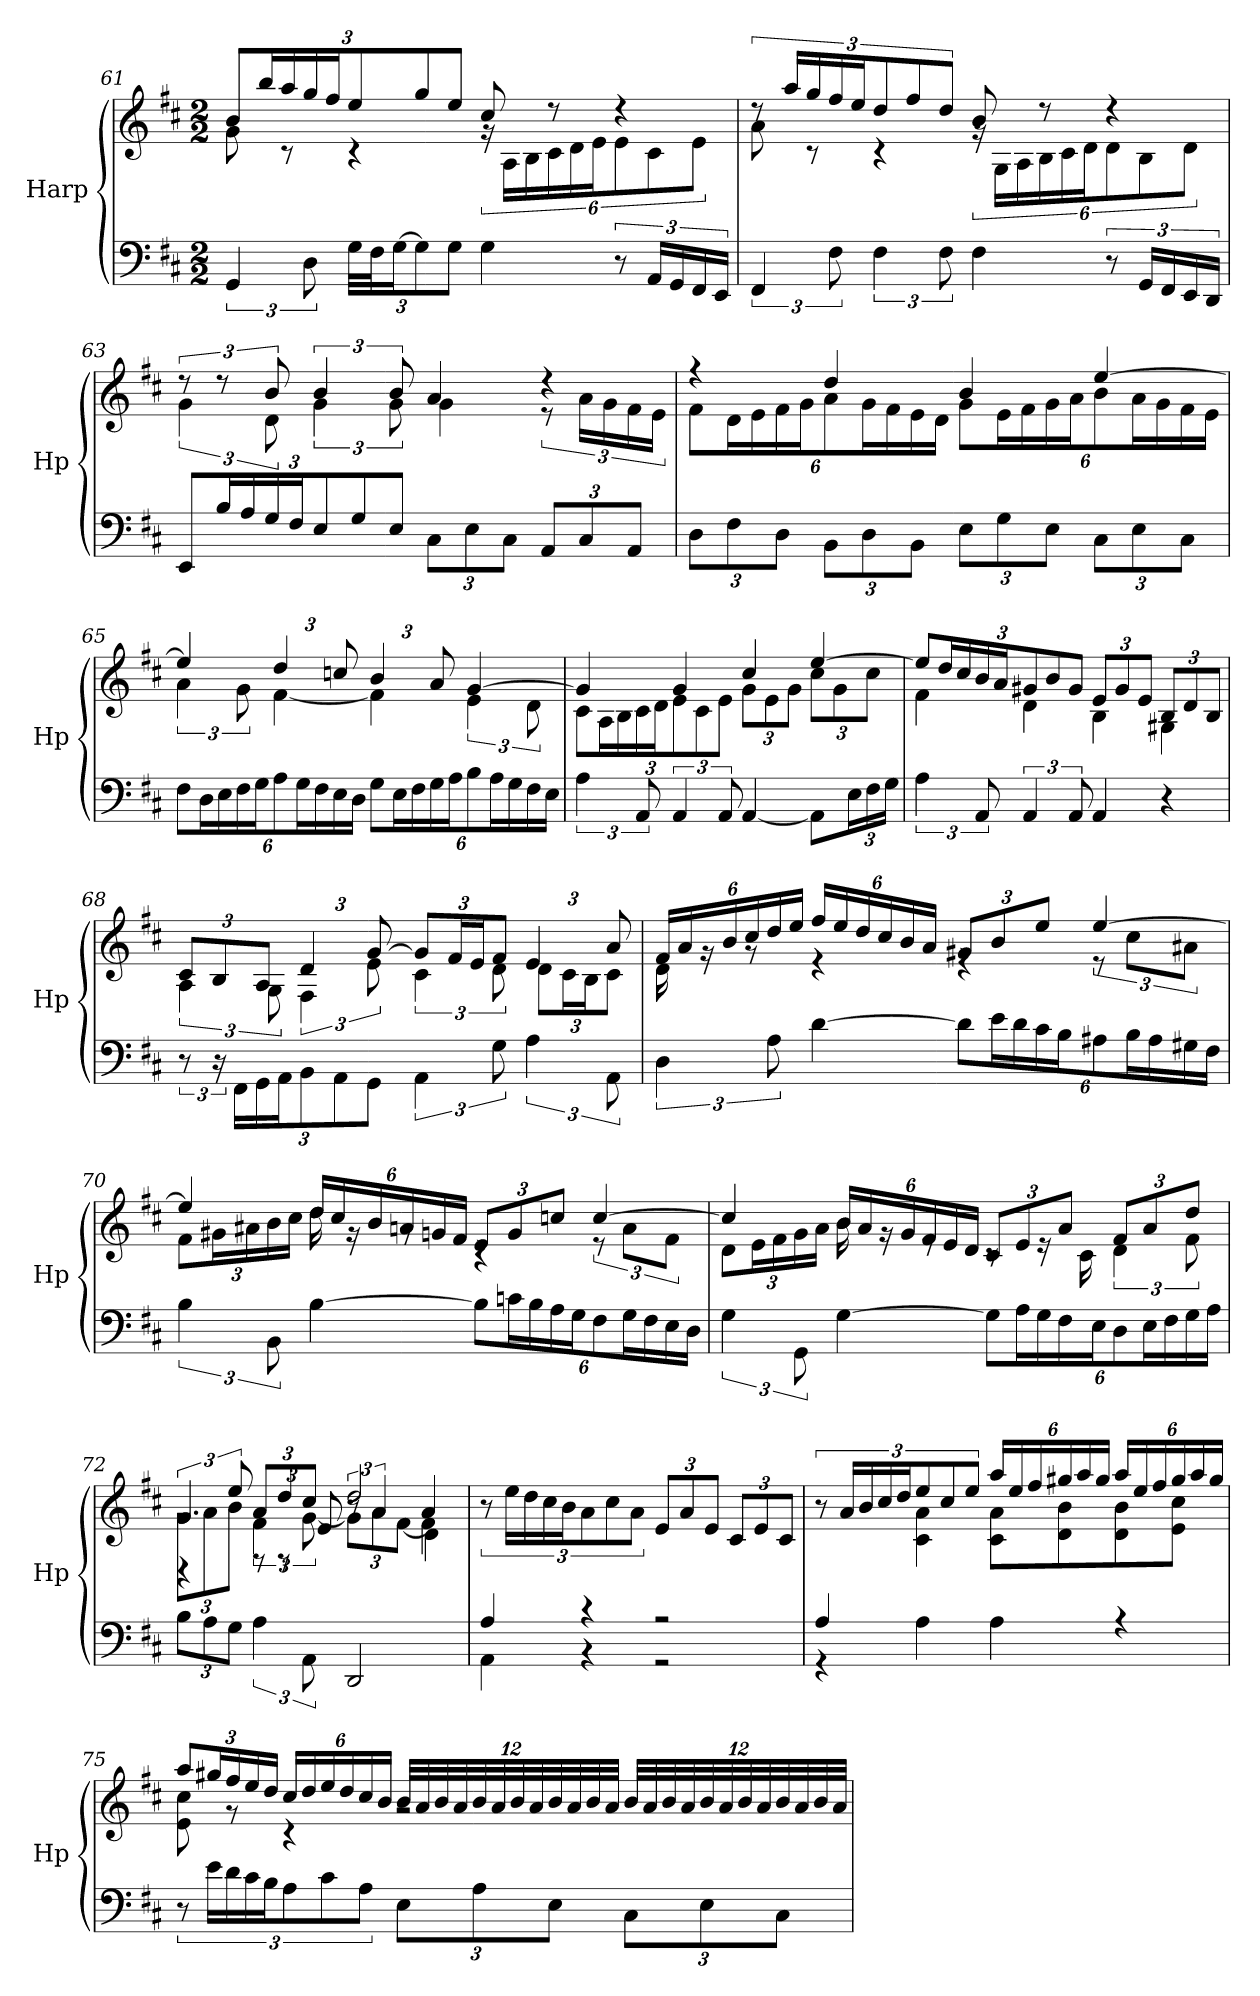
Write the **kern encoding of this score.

**kern	**kern
*part1	*part1
*staff2	*staff1
*I"Harp	*
*I'Hp	*
!!LO:LB:g=z
*clefF4	*clefG2
*k[f#c#]	*k[f#c#]
*M2/2	*M2/2
*	*Xbrackettup
=61	=61
*	*^
6GG/	12b/L	8g\
.	24bb/L	.
.	24aa/	8r
12D\	24gg/	.
.	24ff#/J	.
48G\LLL	12ee/	4r
48F#\J	.	.
[24G\J	.	.
12G\]	12gg/	.
12G\J	12ee/J	.
*	*	*brackettup
4G\	8cc#/	24rg
.	.	24A\LL
.	.	24B\
.	8rdd	24c#\
.	.	24d\
.	.	24e\J
*	*	*Xbrackettup
12r	4rdd	12e\
24AA/LL	.	12c#\
24GG/	.	.
24FF#/	.	12e\J
24EE/JJ	.	.
=62	=62	=62
*	*brackettup	*
6FF#/	12rdd	8a\
.	24aa/LL	.
.	24gg/	8r
12F#\	24ff#/	.
.	24ee/J	.
*	*Xbrackettup	*
6F#\	12dd/	4r
.	12ff#/	.
12F#\	12dd/J	.
*	*	*brackettup
4F#\	8b/	24rg
.	.	24G\LL
.	.	24A\
.	8rdd	24B\
.	.	24c#\
.	.	24d\J
*	*	*Xbrackettup
12r	4rdd	12d\
24GG/LL	.	12B\
24FF#/	.	.
24EE/	.	12d\J
24DD/JJ	.	.
!!LO:LB:g=z	!!
=63	=63	=63
*Xbrackettup	*brackettup	*
12EE/L	12r	6g\
24B/L	12r	.
24A/	.	.
24G/	12b/	12d\
24F#/J	.	.
12E/	6b/	6g\
12G/	.	.
12E/J	12b/	12g\
12C#\L	4a/	4g\
12E\	.	.
12C#\J	.	.
12AA/L	4rdd	12r
12C#/	.	24a\LL
.	.	24g\
12AA/J	.	24f#\
.	.	24e\JJ
=64	=64	=64
*	*	*Xbrackettup
12D\L	4r	12f#\L
12F#\	.	24d\L
.	.	24e\
12D\J	.	24f#\
.	.	24g\J
12BB\L	4dd/	12a\
12D\	.	24g\L
.	.	24f#\
12BB\J	.	24e\
.	.	24d\JJ
12E\L	4b/	12g\L
12G\	.	24e\L
.	.	24f#\
12E\J	.	24g\
.	.	24a\J
12C#\L	[4ee/	12b\
12E\	.	24a\L
.	.	24g\
12C#\J	.	24f#\
.	.	24e\JJ
!!LO:PB:g=z	!!
=65	=65	=65
*	*	*brackettup
12F#\L	4ee/]	6a\
24D\L	.	.
24E\	.	.
24F#\	.	12g\
24G\J	.	.
12A\	6dd/	[4f#\
24G\L	.	.
24F#\	.	.
24E\	12ccn/	.
24D\JJ	.	.
12G\L	6b/	4f#\]
24E\L	.	.
24F#\	.	.
24G\	12a/	.
24A\J	.	.
12B\	[4g/	6e\
24A\L	.	.
24G\	.	.
24F#\	.	12d\
24E\JJ	.	.
=66	=66	=66
*brackettup	*	*Xbrackettup
6A\	4g/]	12c#\L
.	.	24A\L
.	.	24B\
12AA/	.	24c#\
.	.	24d\J
6AA/	4g/	12e\
.	.	12c#\
12AA/	.	12e\J
[4AA/	4cc#/	12g\L
.	.	12e\
.	.	12g\J
8AA\L]	[4ee/	12cc#\L
.	.	12g\
*Xbrackettup	*	*
24E\L	.	.
24F#\	.	12cc#\J
24G\JJ	.	.
!!LO:LB:g=z	!!
=67	=67	=67
*brackettup	*	*
6A\	12ee/L]	4f#\
.	24dd/L	.
.	24cc#/	.
12AA/	24b/	.
.	24a/J	.
6AA/	12g#X/	4d\
.	12b/	.
12AA/	12g#/J	.
4AA/	12e/L	4B\
.	12g#/	.
.	12e/J	.
4r	12B/L	4G#X\
.	12d/	.
.	12B/J	.
=68	=68	=68
*	*	*brackettup
12r	12c#/L	6A\
24r	12B/	.
24FF#\LL	.	.
24GG\	12A/J	12G\
24AA\J	.	.
*Xbrackettup	*	*
12BB\	6d/	6F#\
12AA\	.	.
12GG\J	[12g/	12e\
*brackettup	*Xbrackettup	*brackettup
6AA\	12g/L]	6c#\
.	24f#/L	.
.	24e/J	.
12G\	12f#/J	12d\
*	*	*Xbrackettup
6A\	6e/	12d\L
.	.	24c#\L
.	.	24B\J
12AA\	12a/	12c#\J
!!LO:LB:g=z	!!
=69	=69	=69
6D\	24f#/LL	16d\
.	24a/	.
.	.	16rg
.	24b/	.
.	24cc#/	8rg
12A\	24dd/	.
.	24ee/JJ	.
[4d\	24ff#/LL	4re
.	24ee/	.
.	24dd/	.
.	24cc#/	.
.	24b/	.
.	24a/JJ	.
*Xbrackettup	*	*
12d\L]	12g#X/L	4re
24e\L	12b/	.
24d\	.	.
24c#\	12ee/J	.
24B\J	.	.
*	*	*brackettup
12A#X\	[4ee/	12r
24B\L	.	12cc#\L
24A#\	.	.
24G#X\	.	12a#X\J
24F#\JJ	.	.
!!LO:LB:g=z	!!
=70	=70	=70
*brackettup	*	*Xbrackettup
6B\	4ee/]	12f#\L
.	.	24g#X\L
.	.	24a#X\
12BB\	.	24b\
.	.	24cc#\JJ
[4B\	24dd/LL	16dd\
.	24cc#/	.
.	.	16rg
.	24b/	.
.	24an/	8rg
.	24gn/	.
.	24f#/JJ	.
*Xbrackettup	*	*
12B\L]	12e/L	4rc
24cn\L	12g/	.
24B\	.	.
24A\	12ccn/J	.
24G\J	.	.
*	*	*brackettup
12F#\	[4cc/	12r
24G\L	.	12a\L
24F#\	.	.
24E\	.	12f#\J
24D\JJ	.	.
!!LO:LB:g=z	!!
=71	=71	=71
*brackettup	*	*Xbrackettup
6G\	4cc/]	12d\L
.	.	24e\L
.	.	24f#\
12GG\	.	24g\
.	.	24a\JJ
[4G\	24b/LL	16b\
.	24a/	.
.	.	16rg
.	24g/	.
.	24f#/	8re
.	24e/	.
.	24d/JJ	.
*Xbrackettup	*	*
12G\L]	12c#/L	8rc
24A\L	12e/	.
24G\	.	16re
24F#\	12a/J	.
.	.	16c#\
24E\J	.	.
*	*	*brackettup
12D\	12f#/L	6d\
24E\L	12a/	.
24F#\	.	.
24G\	12dd/J	12f#\
24A\JJ	.	.
=72	=72	=72
*	*	*Xbrackettup
*	*^	*^
12B\L	6g/	12g\L	4rD	2.rg
12A\	.	12a\	.	.
12G\J	12ee/	12b\J	.	.
*brackettup	*	*brackettup	*	*
6A\	12a/L	6f#\	12rF	.
.	12dd/	.	12rF	.
12AA\	12cc#/J	[12g\	12e/	.
*	*	*Xbrackettup	*brackettup	*
2DD/	2dd/	12g\L]	12r	.
.	.	12a\	6a/	.
.	.	[12f#\J	.	.
.	.	4f#\]	4a/	4d\
*	*v	*v	*v	*v
!!LO:LB:g=z
=73	=73
*^	*
4A/	4AA\	12r
.	.	24ee\LL
.	.	24dd\
.	.	24cc#\
.	.	24b\J
*	*	*Xbrackettup
4r	4rBB	12a\
.	.	12cc#\
.	.	12a\J
2r	2r	12e/L
.	.	12a/
.	.	12e/J
.	.	12c#/L
.	.	12e/
.	.	12c#/J
=74	=74	=74
*	*	*brackettup
*	*	*^
4A/	4rGG	12r	4ryy
.	.	24a/LL	.
.	.	24b/	.
.	.	24cc#/	.
.	.	24dd/J	.
*	*	*Xbrackettup	*
2.ryy	4A\	12ee/	4c#\ 4a\
.	.	12cc#/	.
.	.	12ee/J	.
.	4A\	24aa/LL	8c#\ 8a\L
.	.	24ee/	.
.	.	24ff#/	.
.	.	24gg#X/	8d\ 8b\
.	.	24aa/	.
.	.	24gg#/JJ	.
.	4rA	24aa/LL	8d\ 8b\
.	.	24ee/	.
.	.	24ff#/	.
.	.	24gg#/	8e\ 8cc#\J
.	.	24aa/	.
.	.	24gg#/JJ	.
*v	*v	*	*
!!LO:PB:g=z	!!
=75	=75	=75
12r	12aa/L	8e\ 8cc#\
24e\LL	24gg#X/L	.
24d\	24ff#/	8r
24c#\	24ee/	.
24B\J	24dd/JJ	.
*Xbrackettup	*	*
12A\	24cc#/LL	4r
.	24dd/	.
12c#\	24ee/	.
.	24dd/	.
12A\J	24cc#/	.
.	24b/JJ	.
12E\L	48b/LLL	2rg
.	48a/	.
.	48b/	.
.	48a/	.
12A\	48b/	.
.	48a/	.
.	48b/	.
.	48a/	.
12E\J	48b/	.
.	48a/	.
.	48b/	.
.	48a/JJJ	.
12C#\L	48b/LLL	.
.	48a/	.
.	48b/	.
.	48a/	.
12E\	48b/	.
.	48a/	.
.	48b/	.
.	48a/	.
12C#\J	48b/	.
.	48a/	.
.	48b/	.
.	48a/JJJ	.
*	*v	*v
=	=
*-	*-
